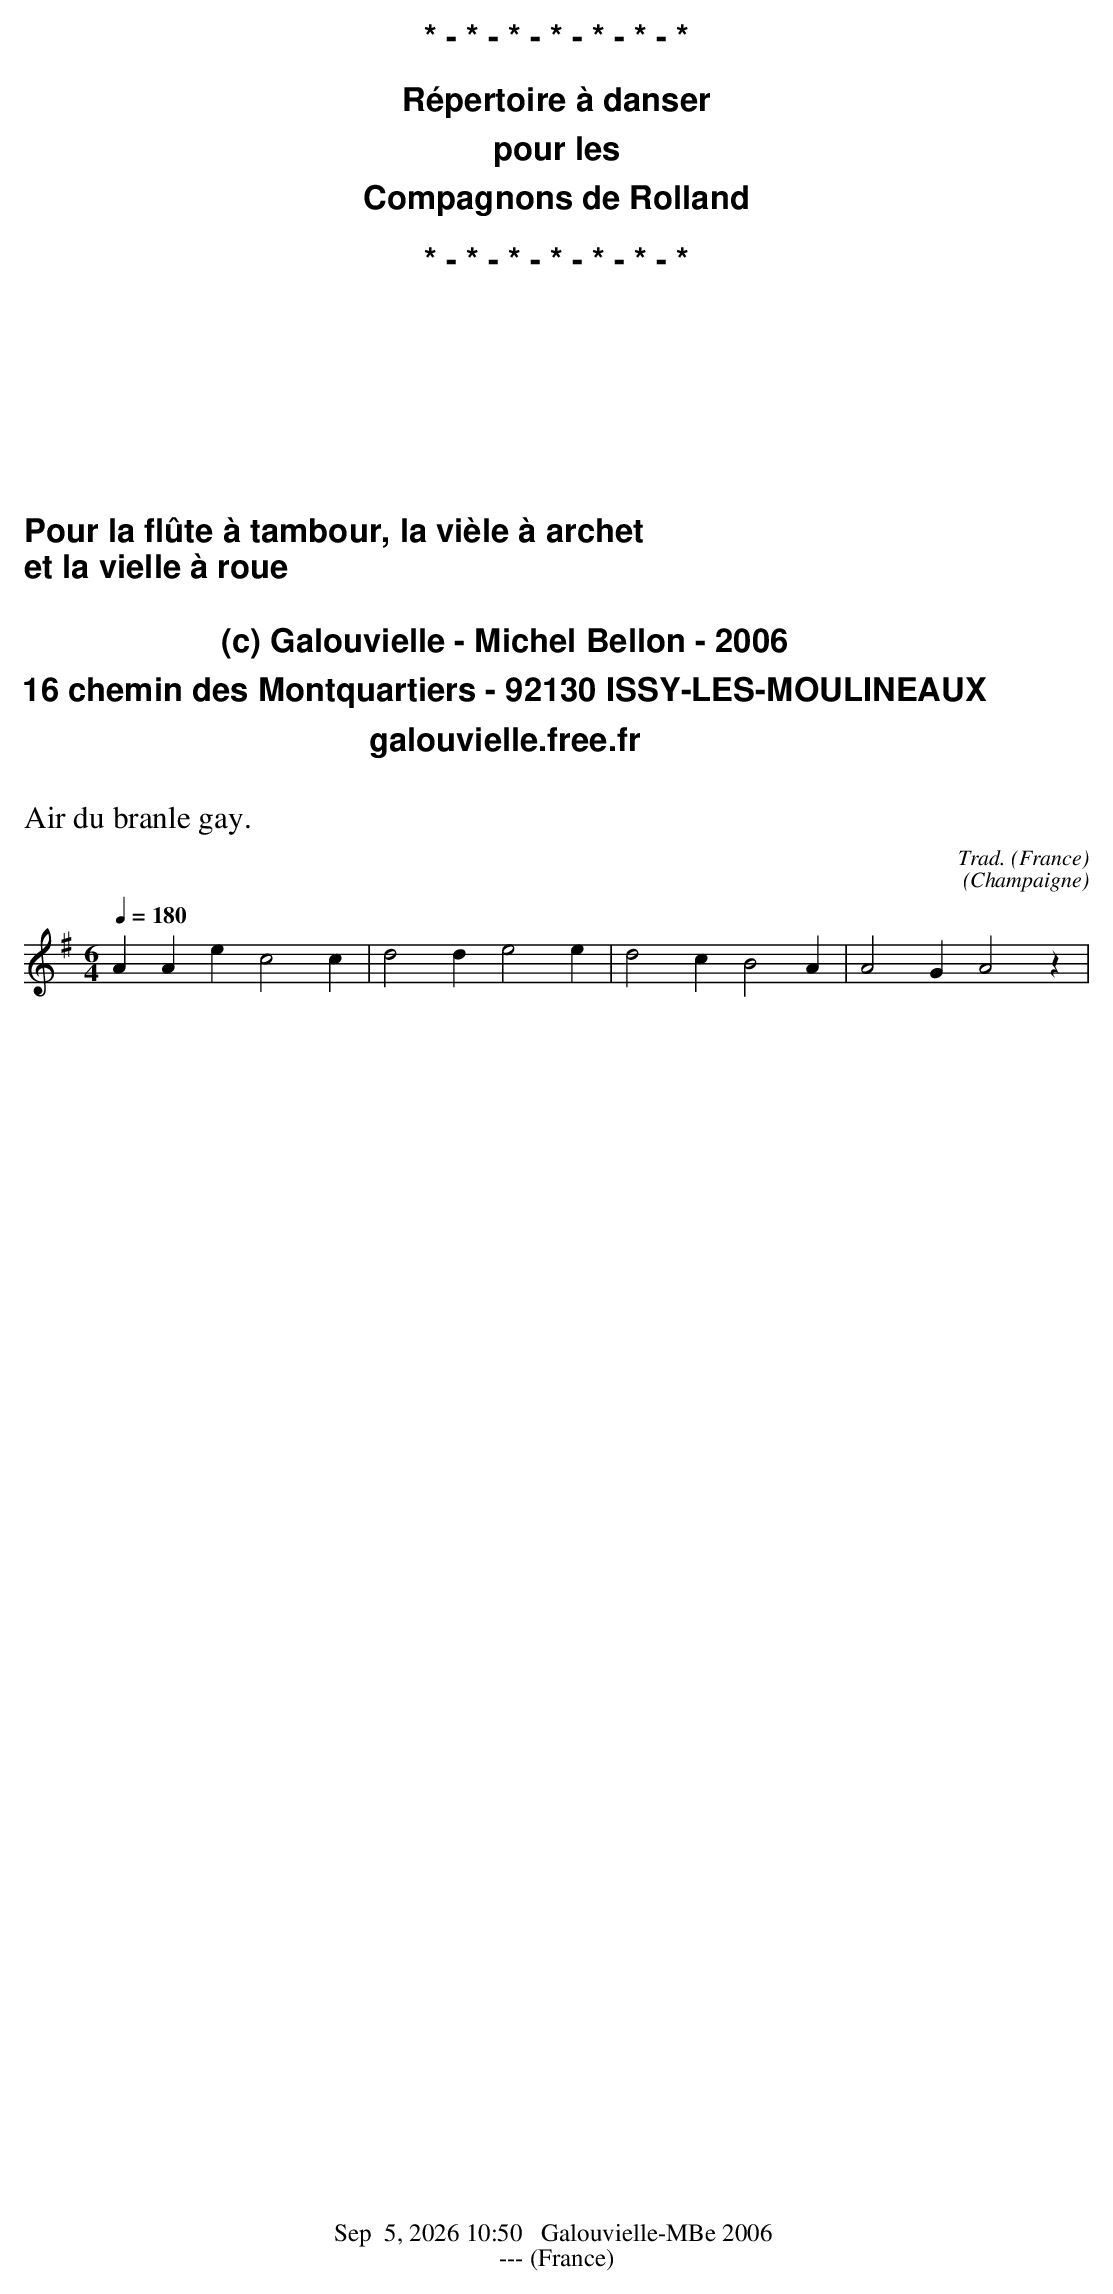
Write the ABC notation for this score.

X:1
T:Air du branle gay.
C:Trad.
O:France
M:6/4
L:1/4
Q:1/4=180
K:Gmaj
AAe c2c | d2d e2e | d2c B2A | A2G A2z |
